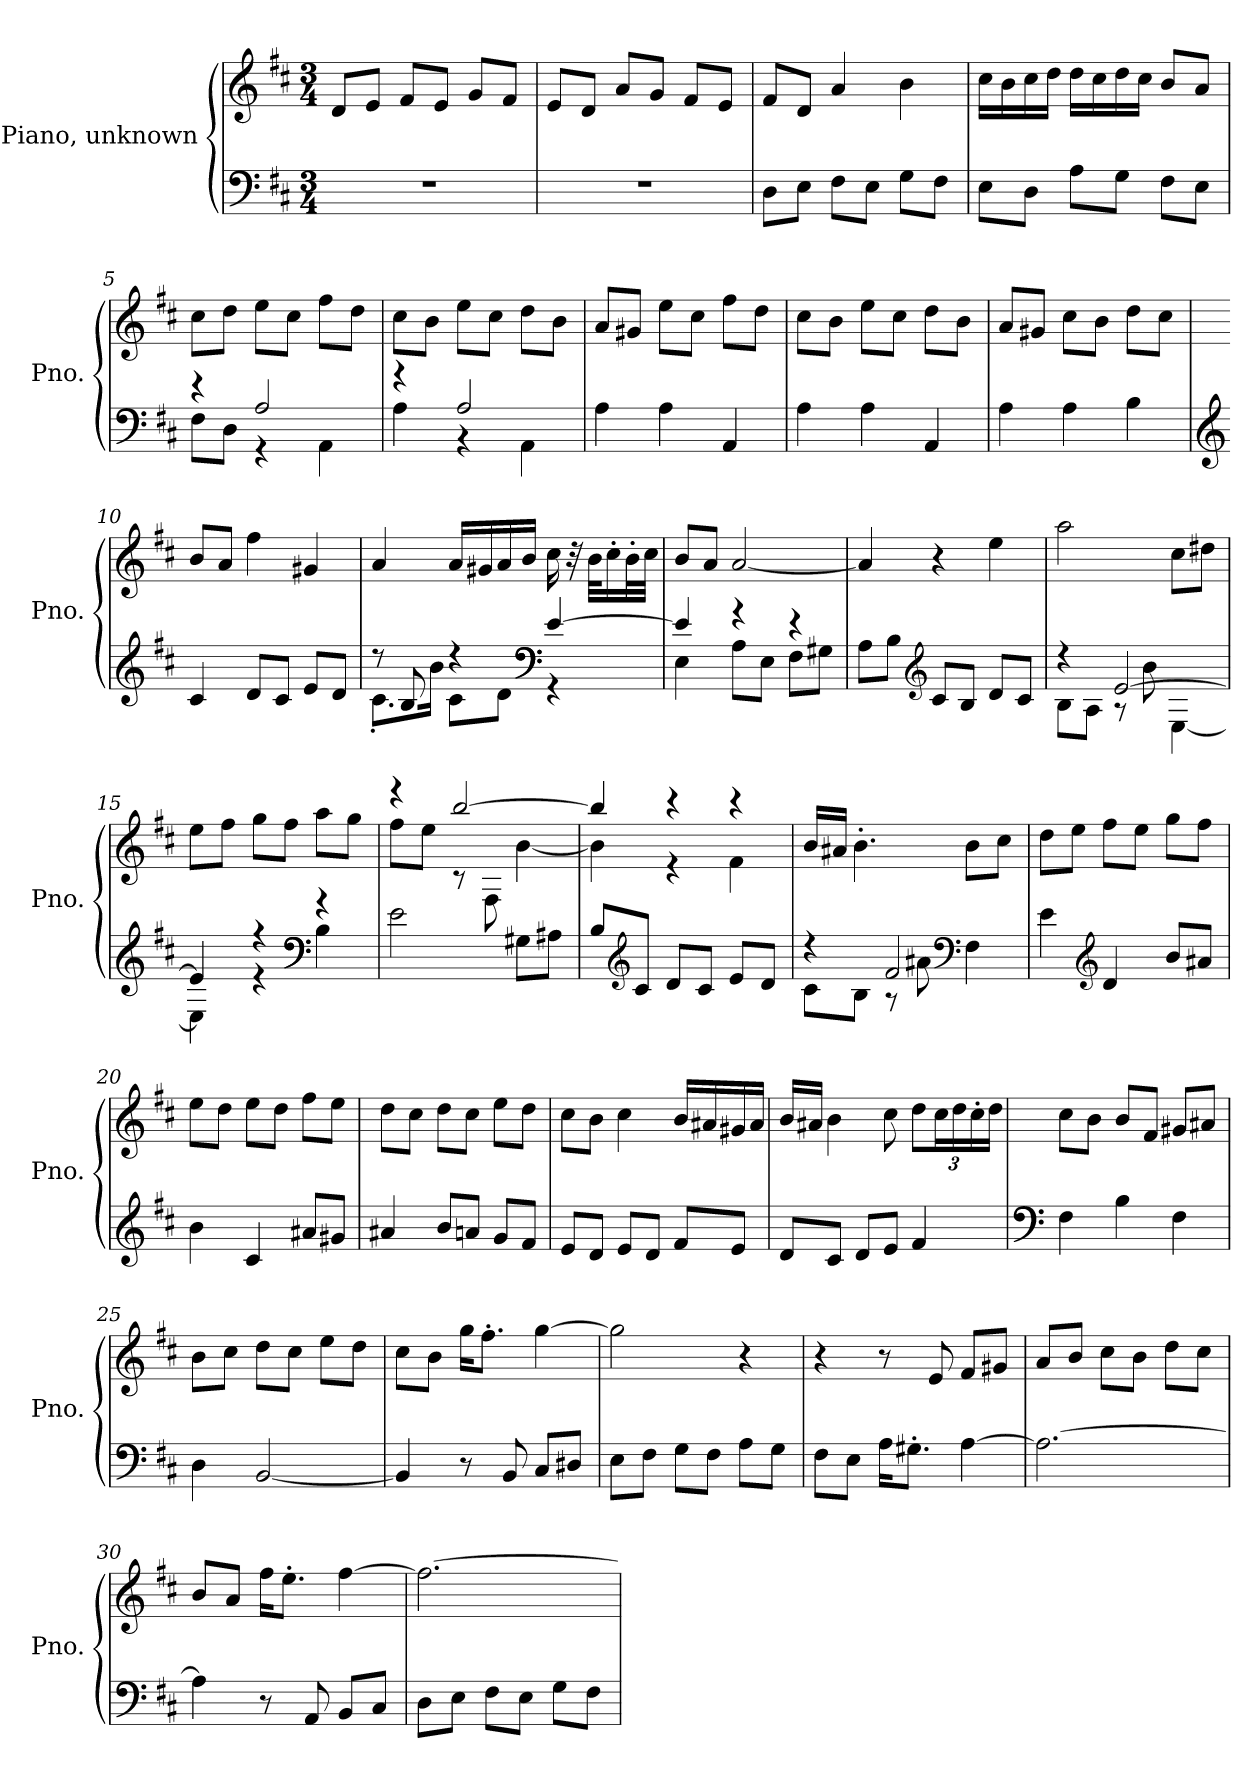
**kern	**kern
*part1	*part1
*staff2	*staff1
*I"Piano, unknown	*
*I'Pno.	*
*clefF4	*clefG2
*k[f#c#]	*k[f#c#]
*M3/4	*M3/4
*MM124	*MM124
=1	=1
2.r	8d/L
.	8e/J
.	8f#/L
.	8e/J
.	8g/L
.	8f#/J
=2	=2
2.r	8e/L
.	8d/J
.	8a/L
.	8g/J
.	8f#/L
.	8e/J
=3	=3
8D\L	8f#/L
8E\J	8d/J
8F#\L	4a/
8E\J	.
8G\L	4b\
8F#\J	.
=4	=4
8E\L	16cc#\LL
.	16b\
8D\J	16cc#\
.	16dd\JJ
8A\L	16dd\LL
.	16cc#\
8G\J	16dd\
.	16cc#\JJ
8F#\L	8b/L
8E\J	8a/J
=5	=5
*^	*
4r	8F#\L	8cc#\L
.	8D\J	8dd\J
2A/	4r	8ee\L
.	.	8cc#\J
.	4AA\	8ff#\L
.	.	8dd\J
!!LO:LB:g=z
=6	=6	=6
4r	4A\	8cc#\L
.	.	8b\J
2A/	4r	8ee\L
.	.	8cc#\J
.	4AA\	8dd\L
.	.	8b\J
*v	*v	*
=7	=7
4A\	8a/L
.	8g#X/J
4A\	8ee\L
.	8cc#\J
4AA/	8ff#\L
.	8dd\J
=8	=8
4A\	8cc#\L
.	8b\J
4A\	8ee\L
.	8cc#\J
4AA/	8dd\L
.	8b\J
=9	=9
4A\	8a/L
.	8g#X/J
4A\	8cc#\L
.	8b\J
4B\	8dd\L
.	8cc#\J
=10	=10
*clefG2	*
4c#/	8b/L
.	8a/J
8d/L	4ff#\
8c#/J	.
8e/L	4g#X/
8d/J	.
!!LO:LB:g=z
=11	=11
*^	*
8r	8.c#'\L	4a/
8B/	.	.
.	16b\Jk	.
4r	8c#\L	16a/LL
.	.	16g#X/
.	8d\J	16a/
.	.	16b/JJ
*clefF4	*	*
[4e/	4r	16cc#\
.	.	32r
.	.	32b\KLL
.	.	16cc#'\
.	.	32b'\L
.	.	32cc#\JJJ
=12	=12	=12
4e/]	4E\	8b/L
.	.	8a/J
4r	8A\L	[2a/
.	8E\J	.
4r	8F#\L	.
.	8G#X\J	.
*v	*v	*
=13	=13
8A\L	4a/]
8B\J	.
*clefG2	*
8c#/L	4r
8B/J	.
8d/L	4ee\
8c#/J	.
=14	=14
*^	*
4r	8B\L	2aa\
.	8A\J	.
[2e/	8r	.
.	8b\	.
.	[4E\	8cc#\L
.	.	8dd#X\J
!!LO:LB:g=z
=15	=15	=15
4e/]	4E\]	8ee\L
.	.	8ff#\J
4r	4r	8gg\L
.	.	8ff#\J
*clefF4	*	*
4r	4B\	8aa\L
.	.	8gg\J
*v	*v	*
=16	=16
*	*^
2e\	4r	8ff#\L
.	.	8ee\J
.	[2bb/	8r
.	.	8F#\
8G#X\L	.	[4b\
8A#X\J	.	.
=17	=17	=17
8B/L	4bb/]	4b\]
*clefG2	*	*
8c#/J	.	.
8d/L	4r	4r
8c#/J	.	.
8e/L	4r	4f#\
8d/J	.	.
*	*v	*v
=18	=18
*^	*
4r	8c#\L	16b/LL
.	.	16a#X/JJ
.	8B\J	4.b'\
2f#/	8r	.
.	8a#X\	.
*clefF4	*	*
.	4F#\	8b\L
.	.	8cc#\J
*v	*v	*
=19	=19
4e\	8dd\L
.	8ee\J
*clefG2	*
4d/	8ff#\L
.	8ee\J
8b/L	8gg\L
8a#X/J	8ff#\J
!!LO:LB:g=z
=20	=20
4b\	8ee\L
.	8dd\J
4c#/	8ee\L
.	8dd\J
8a#X/L	8ff#\L
8g#X/J	8ee\J
=21	=21
4a#X/	8dd\L
.	8cc#\J
8b/L	8dd\L
8an/J	8cc#\J
8g/L	8ee\L
8f#/J	8dd\J
=22	=22
8e/L	8cc#\L
8d/J	8b\J
8e/L	4cc#\
8d/J	.
8f#/L	16b/LL
.	16a#X/
8e/J	16g#X/
.	16a#/JJ
=23	=23
8d/L	16b/LL
.	16a#X/JJ
8c#/J	4b\
8d/L	.
8e/J	8cc#\
*	*Xbrackettup
4f#/	12dd\L
.	24cc#\L
.	24dd\
.	24cc#'\
.	24dd\JJ
!!LO:LB:g=z
=24	=24
*clefF4	*
4F#\	8cc#\L
.	8b\J
4B\	8b/L
.	8f#/J
4F#\	8g#X/L
.	8a#X/J
=25	=25
4D\	8b\L
.	8cc#\J
[2BB/	8dd\L
.	8cc#\J
.	8ee\L
.	8dd\J
=26	=26
4BB/]	8cc#\L
.	8b\J
8r	16gg\KL
.	8.ff#'\J
8BB/	.
8C#/L	[4gg\
8D#X/J	.
=27	=27
8E\L	2gg\]
8F#\J	.
8G\L	.
8F#\J	.
8A\L	4r
8G\J	.
=28	=28
8F#\L	4r
8E\J	.
16A\KL	8r
8.G#X'\J	.
.	8e/
[4A\	8f#/L
.	8g#X/J
!!LO:PB:g=z
=29	=29
2.A\_	8a/L
.	8b/J
.	8cc#\L
.	8b\J
.	8dd\L
.	8cc#\J
=30	=30
4A\]	8b/L
.	8a/J
8r	16ff#\KL
.	8.ee'\J
8AA/	.
8BB/L	[4ff#\
8C#/J	.
=31	=31
8D\L	2.ff#\_
8E\J	.
8F#\L	.
8E\J	.
8G\L	.
8F#\J	.
=	=
*-	*-
